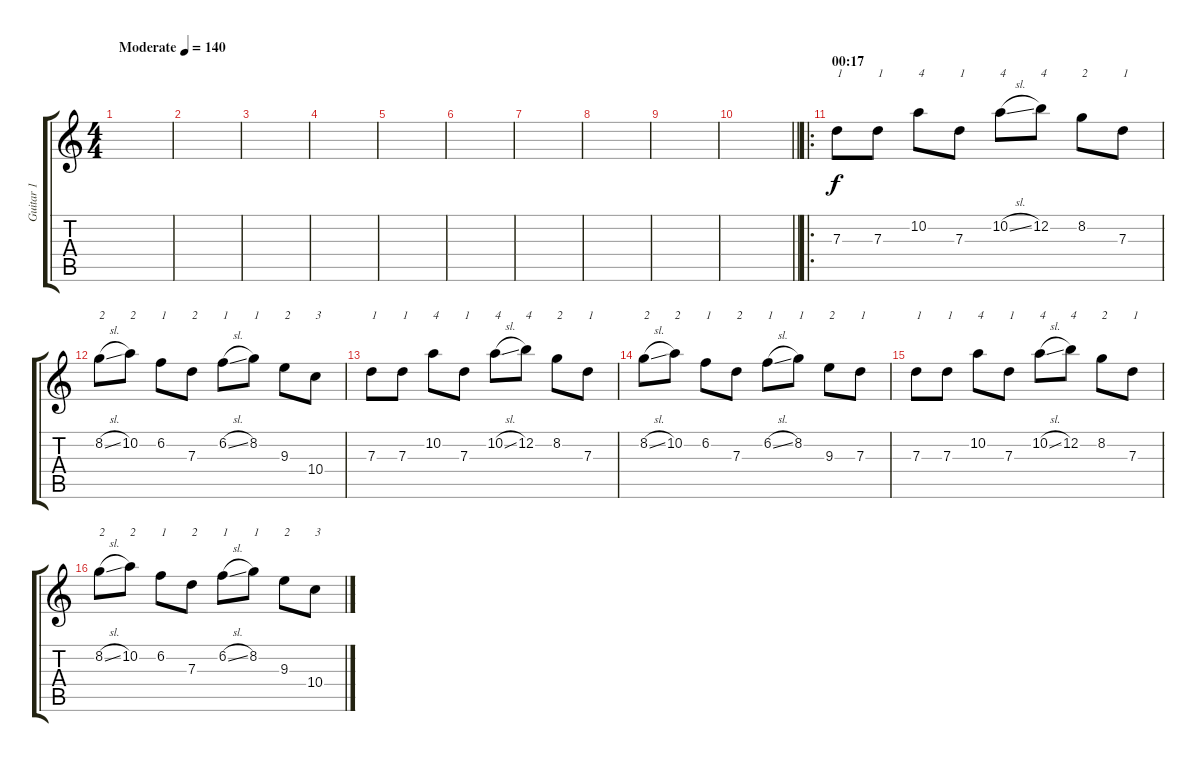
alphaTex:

\track ("Guitar 1" "Guitar 1") {instrument overdrivenguitar}
\staff {score tabs}
\tuning (E4 B3 G3 D3 A2 D2) {hide}
\ts (4 4)
\tempo (140 "Moderate")
\clef g2
\ks c
|
|
|
|
|
|
|
|
|
\barLineRight lightlight
|
\ro
\section ("" "00:17")
7.3.8{txt "1"} 7.3.8{txt "1"} 10.2.8{txt "4"} 7.3.8{txt "1"} 10.2{sl}.8{txt "4"} 12.2.8{txt "4"} 8.2.8{txt "2"} 7.3.8{txt "1"} |
8.2{sl}.8{txt "2"} 10.2.8{txt "2"} 6.2.8{txt "1"} 7.3.8{txt "2"} 6.2{sl}.8{txt "1"} 8.2.8{txt "1"} 9.3.8{txt "2"} 10.4.8{txt "3"} |
7.3.8{txt "1"} 7.3.8{txt "1"} 10.2.8{txt "4"} 7.3.8{txt "1"} 10.2{sl}.8{txt "4"} 12.2.8{txt "4"} 8.2.8{txt "2"} 7.3.8{txt "1"} |
8.2{sl}.8{txt "2"} 10.2.8{txt "2"} 6.2.8{txt "1"} 7.3.8{txt "2"} 6.2{sl}.8{txt "1"} 8.2.8{txt "1"} 9.3.8{txt "2"} 7.3.8{txt "1"} |
7.3.8{txt "1"} 7.3.8{txt "1"} 10.2.8{txt "4"} 7.3.8{txt "1"} 10.2{sl}.8{txt "4"} 12.2.8{txt "4"} 8.2.8{txt "2"} 7.3.8{txt "1"} |
8.2{sl}.8{txt "2"} 10.2.8{txt "2"} 6.2.8{txt "1"} 7.3.8{txt "2"} 6.2{sl}.8{txt "1"} 8.2.8{txt "1"} 9.3.8{txt "2"} 10.4.8{txt "3"}
